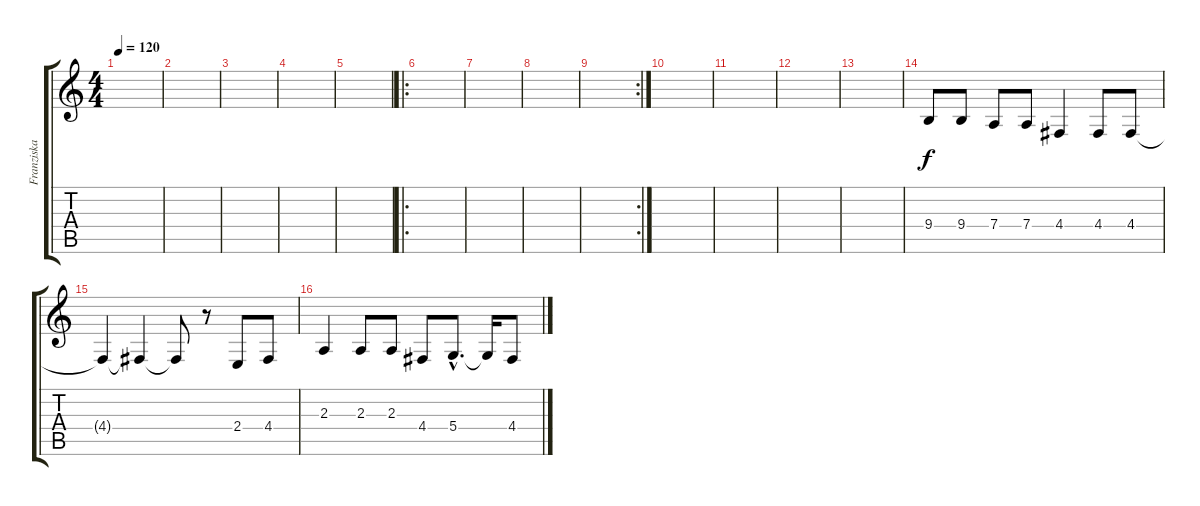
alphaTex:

\track ("Franziska" "Franziska") {instrument trombone}
\staff {score tabs}
\tuning (E4 B3 G3 D3 A2 E2) {hide}
\ts (4 4)
\tempo 120
\clef g2
\ks c
|
|
|
|
|
\ro
|
|
|
\rc 2
|
|
|
|
|
9.4.8 9.4.8 7.4.8 7.4.8 4.4.4 4.4.8 4.4.8 |
4.4{t}.4 4.4{t}.4 4.4{t}.8 r.8 2.4.8 4.4.8 |
2.3.4 2.3.8 2.3.8 4.4.8 5.4{hac}.8{d} 5.4{t}.16 4.4.8
